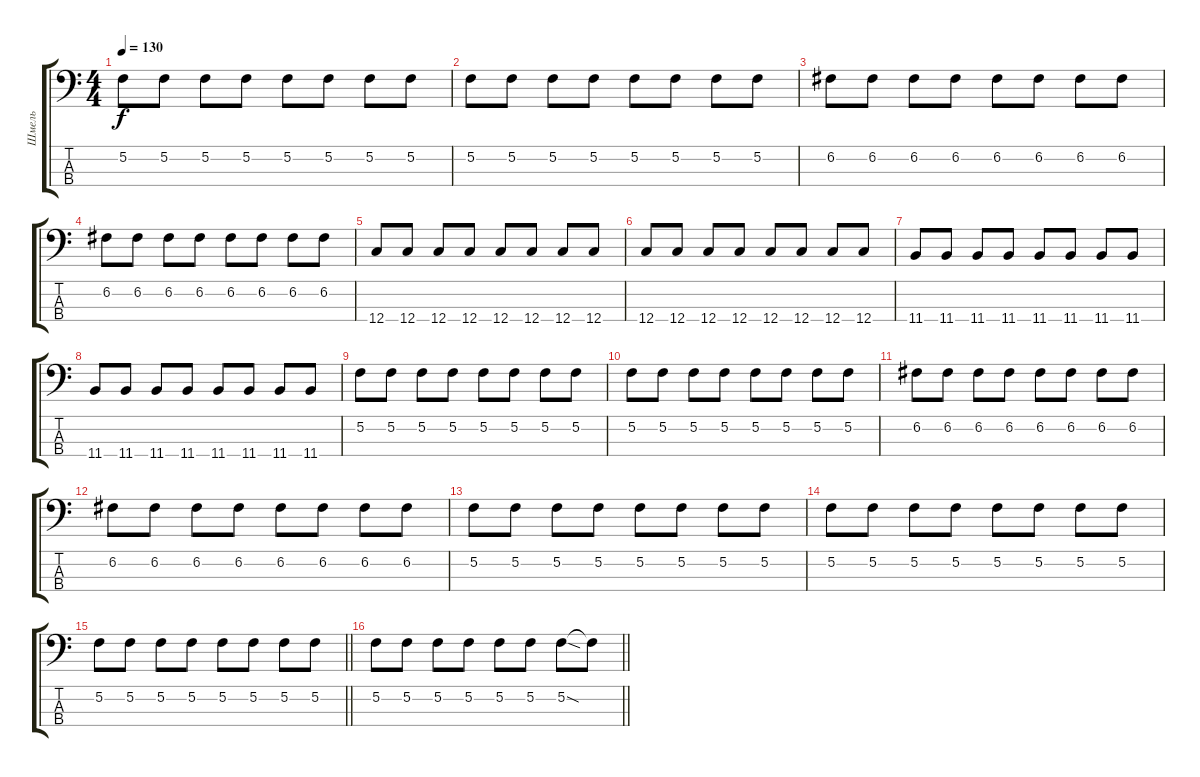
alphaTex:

\track ("Шмель" "Шмель") {instrument electricbassfinger}
\staff {score tabs}
\tuning (F2 C2 G1 C1) {hide}
\ts (4 4)
\tempo 130
\clef f4
\ks c
5.2.8{dy f} 5.2.8 5.2.8 5.2.8 5.2.8 5.2.8 5.2.8 5.2.8 |
5.2.8 5.2.8 5.2.8 5.2.8 5.2.8 5.2.8 5.2.8 5.2.8 |
6.2.8 6.2.8 6.2.8 6.2.8 6.2.8 6.2.8 6.2.8 6.2.8 |
6.2.8 6.2.8 6.2.8 6.2.8 6.2.8 6.2.8 6.2.8 6.2.8 |
12.4.8 12.4.8 12.4.8 12.4.8 12.4.8 12.4.8 12.4.8 12.4.8 |
12.4.8 12.4.8 12.4.8 12.4.8 12.4.8 12.4.8 12.4.8 12.4.8 |
11.4.8 11.4.8 11.4.8 11.4.8 11.4.8 11.4.8 11.4.8 11.4.8 |
11.4.8 11.4.8 11.4.8 11.4.8 11.4.8 11.4.8 11.4.8 11.4.8 |
5.2.8 5.2.8 5.2.8 5.2.8 5.2.8 5.2.8 5.2.8 5.2.8 |
5.2.8 5.2.8 5.2.8 5.2.8 5.2.8 5.2.8 5.2.8 5.2.8 |
6.2.8 6.2.8 6.2.8 6.2.8 6.2.8 6.2.8 6.2.8 6.2.8 |
6.2.8 6.2.8 6.2.8 6.2.8 6.2.8 6.2.8 6.2.8 6.2.8 |
5.2.8 5.2.8 5.2.8 5.2.8 5.2.8 5.2.8 5.2.8 5.2.8 |
5.2.8 5.2.8 5.2.8 5.2.8 5.2.8 5.2.8 5.2.8 5.2.8 |
\barLineRight lightlight
5.2.8 5.2.8 5.2.8 5.2.8 5.2.8 5.2.8 5.2.8 5.2.8 |
\barLineRight lightlight
5.2.8 5.2.8 5.2.8 5.2.8 5.2.8 5.2.8 5.2{sod}.8 5.2{t}.8
